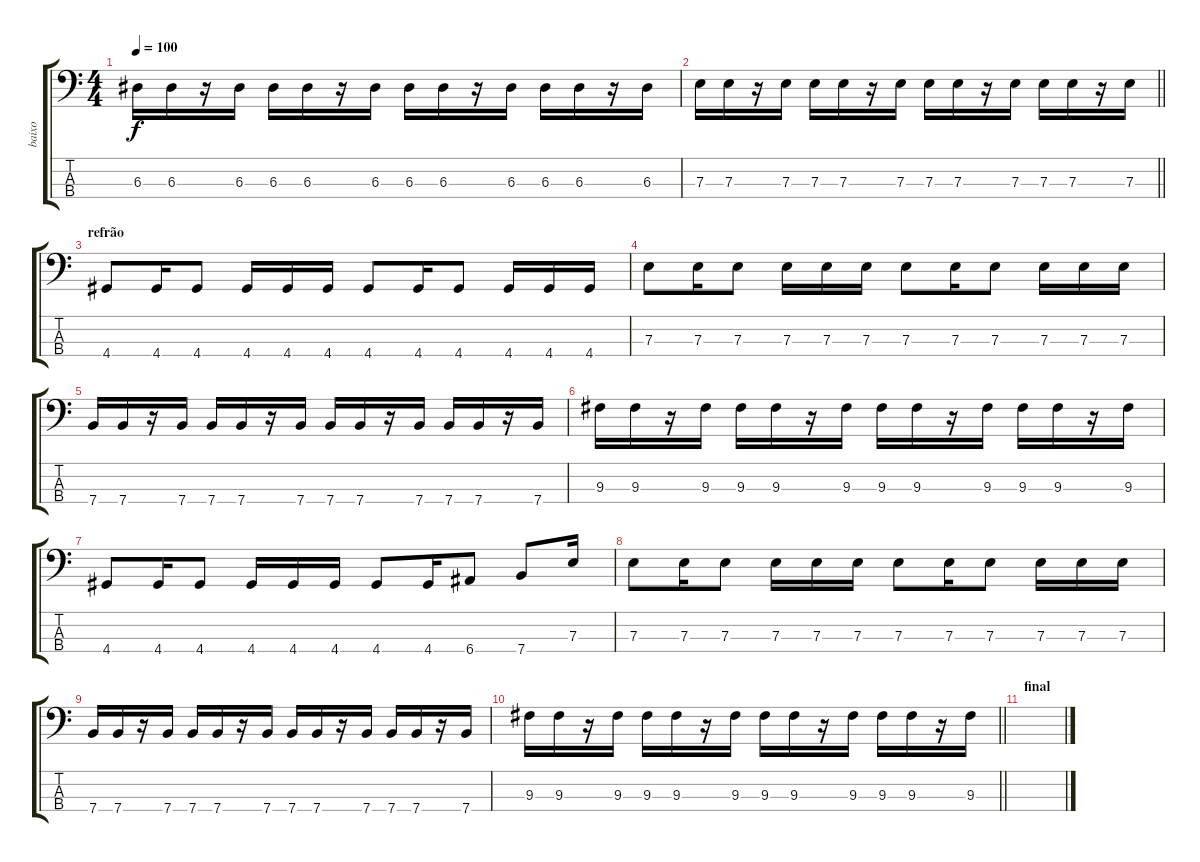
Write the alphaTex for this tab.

\track ("baixo" "baixo") {instrument electricbasspick}
\staff {score tabs}
\tuning (G2 D2 A1 E1) {hide}
\ts (4 4)
\tempo 100
\clef f4
\ks c
6.3.16{dy f} 6.3.16 r.16 6.3.16 6.3.16 6.3.16 r.16 6.3.16 6.3.16 6.3.16 r.16 6.3.16 6.3.16 6.3.16 r.16 6.3.16 |
\barLineRight lightlight
7.3.16 7.3.16 r.16 7.3.16 7.3.16 7.3.16 r.16 7.3.16 7.3.16 7.3.16 r.16 7.3.16 7.3.16 7.3.16 r.16 7.3.16 |
\section ("" "refrão")
4.4.8 4.4.16 4.4.8 4.4.16 4.4.16 4.4.16 4.4.8 4.4.16 4.4.8 4.4.16 4.4.16 4.4.16 |
7.3.8 7.3.16 7.3.8 7.3.16 7.3.16 7.3.16 7.3.8 7.3.16 7.3.8 7.3.16 7.3.16 7.3.16 |
7.4.16 7.4.16 r.16 7.4.16 7.4.16 7.4.16 r.16 7.4.16 7.4.16 7.4.16 r.16 7.4.16 7.4.16 7.4.16 r.16 7.4.16 |
9.3.16 9.3.16 r.16 9.3.16 9.3.16 9.3.16 r.16 9.3.16 9.3.16 9.3.16 r.16 9.3.16 9.3.16 9.3.16 r.16 9.3.16 |
4.4.8 4.4.16 4.4.8 4.4.16 4.4.16 4.4.16 4.4.8 4.4.16 6.4.8 7.4.8 7.3.16 |
7.3.8 7.3.16 7.3.8 7.3.16 7.3.16 7.3.16 7.3.8 7.3.16 7.3.8 7.3.16 7.3.16 7.3.16 |
7.4.16 7.4.16 r.16 7.4.16 7.4.16 7.4.16 r.16 7.4.16 7.4.16 7.4.16 r.16 7.4.16 7.4.16 7.4.16 r.16 7.4.16 |
\barLineRight lightlight
9.3.16 9.3.16 r.16 9.3.16 9.3.16 9.3.16 r.16 9.3.16 9.3.16 9.3.16 r.16 9.3.16 9.3.16 9.3.16 r.16 9.3.16 |
\section ("" "final")
